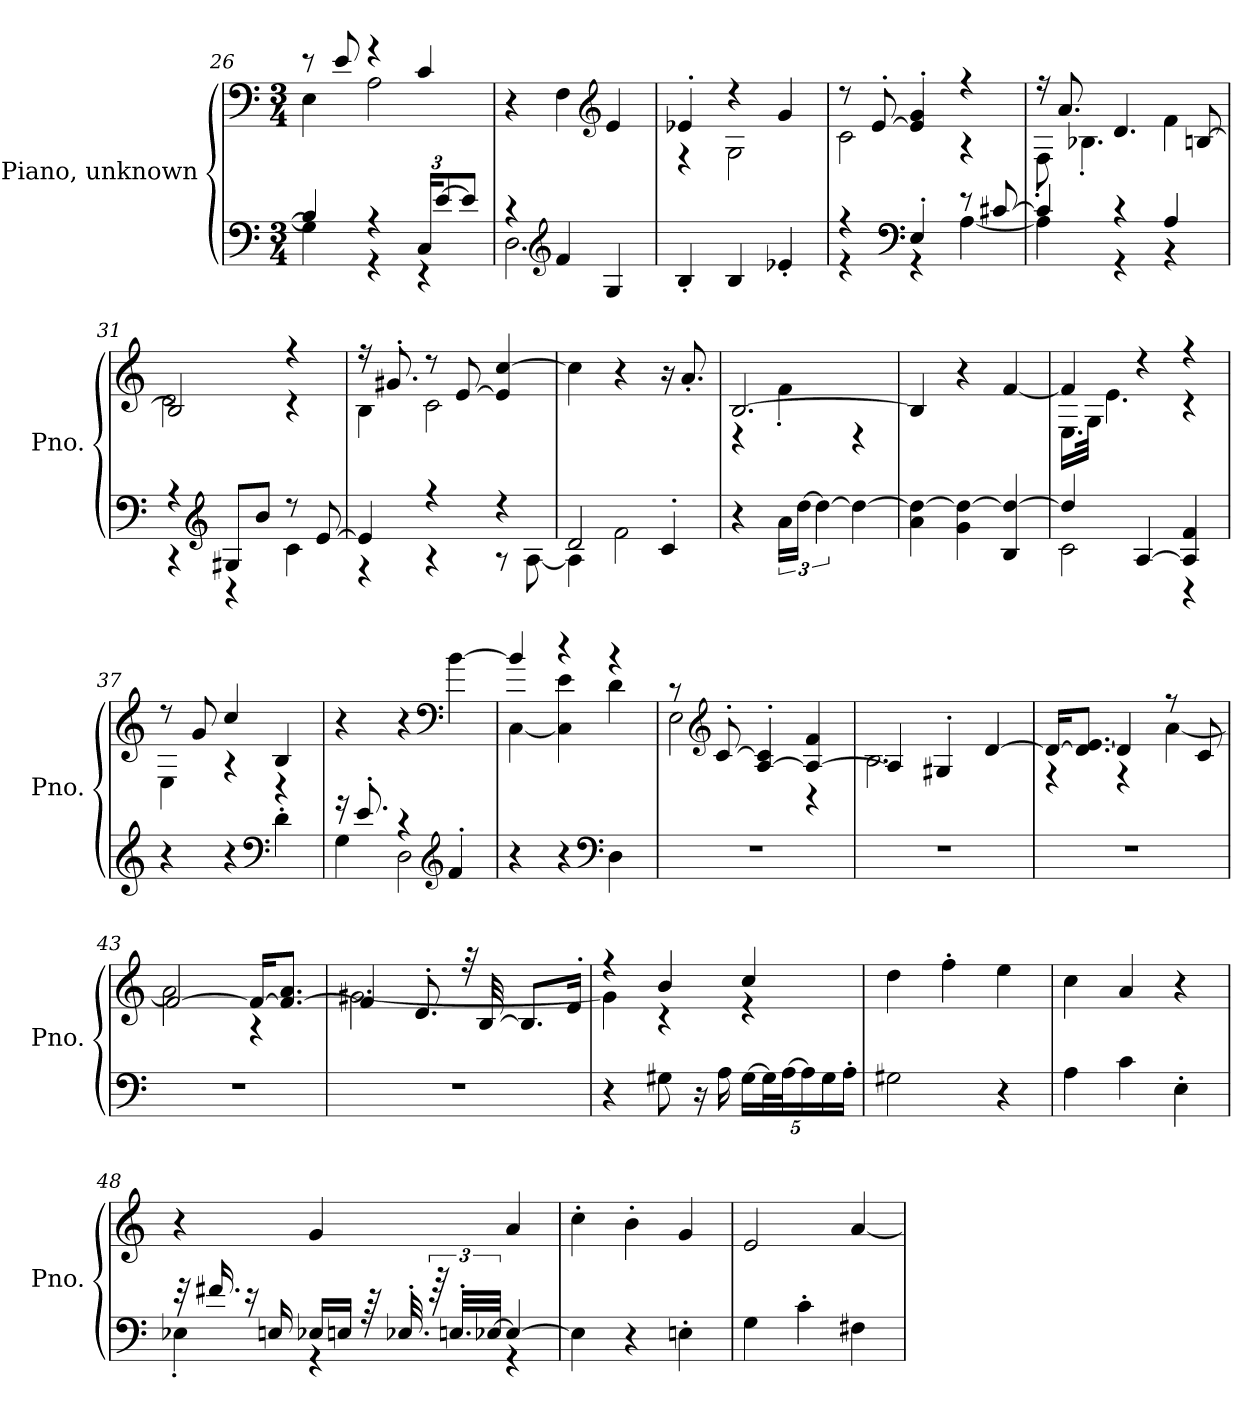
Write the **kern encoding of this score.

**kern	**kern
*part1	*part1
*staff2	*staff1
*I"Piano, unknown	*
*I'Pno.	*
*clefF4	*clefF4
*k[]	*k[]
*M3/4	*M3/4
=26	=26
*^	*^
4B/]	4G#\]	8r	4E\
.	.	8e/	.
4r	4r	4r	2A\
*Xbrackettup	*	*	*
24C/KL	4r	4c/	.
[12e/	.	.	.
8e/J]	.	.	.
*	*	*v	*v
!!LO:LB:g=z
=27	=27	=27
4r	2.D\	4r
*clefG2	*	*
4f/	.	4F\
*	*	*clefG2
4G/	.	4e/
*v	*v	*
=28	=28
*	*^
4B'/	4e-X'/	4r
4B/	4r	2G\
4e-X'/	4g/	.
=29	=29	=29
*^	*	*
4r	4r	8r	2c\
.	.	[8e'/	.
*clefF4	*	*	*
4E'/	4r	4e/]' 4g/'	.
8r	[4A\	4r	4r
[8c#X/	.	.	.
=30	=30	=30	=30
4c#/]	4A\]	16r	8F'\
.	.	8.a/	.
.	.	.	4.B-X'\
4r	4r	4.d/	.
4A/	4r	.	4f\
.	.	[8Bn/	.
=31	=31	=31	=31
4r	4r	2B/]	2d\
*clefG2	*	*	*
8G#X/L	4r	.	.
8b/J	.	.	.
8r	4c\	4r	4r
[8e/	.	.	.
!!LO:LB:g=z	!!
=32	=32	=32	=32
4e/]	4r	16r	4B\
.	.	8.g#X'/	.
4r	4r	8r	2c\
.	.	[8e/	.
4r	8r	4e/] [4cc/	.
.	[8A\	.	.
*	*	*v	*v
=33	=33	=33
2d/	4A\]	4cc\]
.	2f\	4r
4c'/	.	16r
.	.	8.a'/
*v	*v	*
=34	=34
*	*^
4r	[2.B/	4r
*brackettup	*	*
24a\LL	.	4f'\
[24dd\JJ	.	.
6dd\_	.	.
4dd\_	.	4r
*	*v	*v
=35	=35
4a\ 4dd\_	4B/]
4g\ 4dd\_	4r
4B/ 4dd/_	[4f/
=36	=36
*^	*^
4dd/]	2c\	4f/]	16.E\LL
.	.	.	32G\JJk
.	.	.	4.e\
[4A/	.	4r	.
4A/] 4f/	4r	4r	4r
*v	*v	*	*
=37	=37	=37
4r	8r	4E\
.	8g/	.
4r	4cc/	4r
*clefF4	*	*
4d'\	4B/	4r
*	*v	*v
!!LO:PB:g=z
=38	=38
*^	*
16r	4G\	4r
8.e'/	.	.
4r	2D\	4r
*clefG2	*	*clefF4
4f'/	.	[4b\
*v	*v	*
=39	=39
*	*^
4r	4b/]	[4C\
4r	4r	4C\] 4e\
*clefF4	*	*
4D\	4r	4d\
=40	=40	=40
2.r	8r	2E\
*	*clefG2	*
.	[8c'/	.
.	[4A/' 4c/]'	.
.	4A/_ 4f/	4r
=41	=41	=41
2.r	4A/]	2.B\
.	4G#X'/	.
.	[4d/	.
=42	=42	=42
2.r	16d/KL_	4r
.	8.d/_ 8.e/J	.
.	4d/]	4r
.	8r	[4a\
.	8c/	.
=43	=43	=43
2.r	[2f/	2a\]
.	16f/KL_	4r
.	8.f/_ 8.a/J	.
!!LO:LB:g=z	!!
=44	=44	=44
2.r	4f/]	[2.g#X\
.	8.d'/	.
.	32r	.
.	[32B/	.
.	8.B/L]	.
.	16e'/Jk	.
=45	=45	=45
4r	4r	4g#\]
8G#X\	4b/	4r
16r	.	.
16A\	.	.
*Xbrackettup	*	*
[20G#\LL	4cc/	4r
40G#\L]	.	.
[40A\J	.	.
20A\]	.	.
20G#\	.	.
20A'\JJ	.	.
*	*v	*v
=46	=46
2G#X\	4dd\
.	4ff'\
4r	4ee\
=47	=47
4A\	4cc\
4c\	4a/
4E'\	4r
!!LO:LB:g=z
=48	=48
*^	*
32r	4E-X'\	4r
16.f#X/	.	.
16r	.	.
16En/	.	.
16E-X/LL	4r	4g/
16En/JJ	.	.
64r	.	.
32.E-X'/	.	.
*brackettup	*	*
96r	.	.
48.En'/LLL	.	.
[48E-X/JJJ	.	.
4E-/_	4r	4a/
*v	*v	*
=49	=49
4E-\]	4cc'\
4r	4b'\
4En'\	4g/
=50	=50
4G\	2e/
4c'\	.
4F#X\	[4a/
=	=
*-	*-
